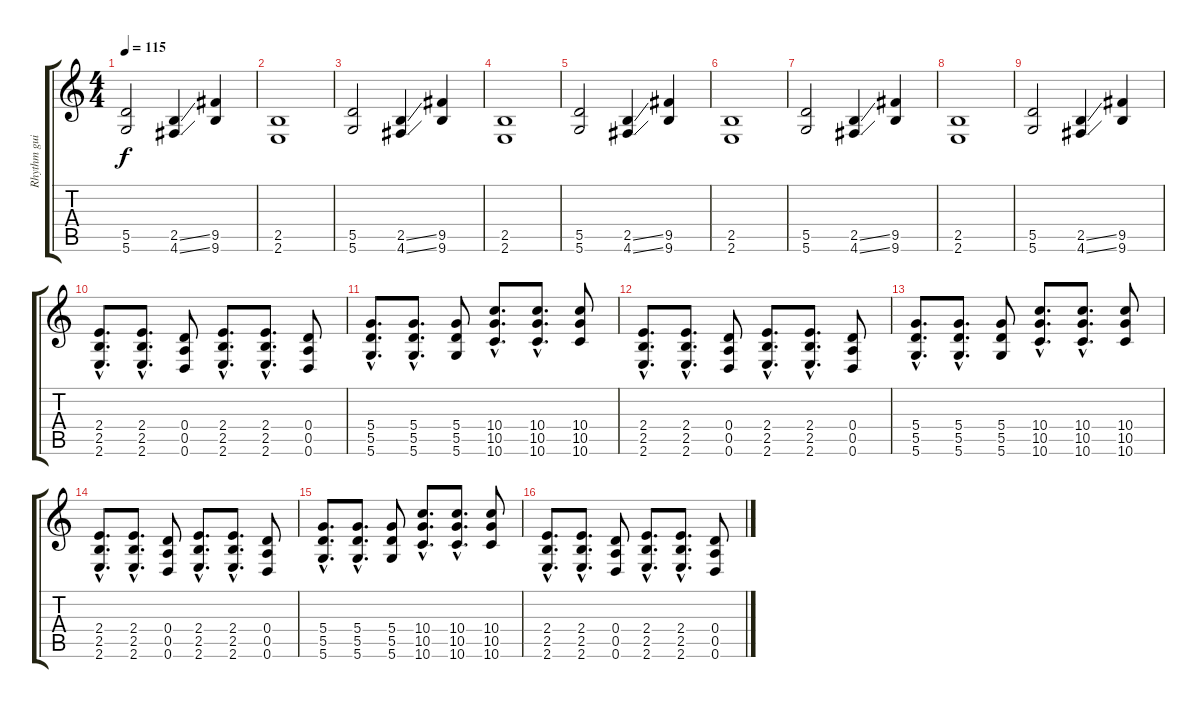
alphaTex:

\track ("Rhythm guitar" "Rhythm gui") {instrument distortionguitar}
\staff {score tabs}
\tuning (E4 B3 G3 D3 A2 D2) {hide}
\ts (4 4)
\tempo 115
\clef g2
\ks c
(5.5 5.6).2{dy f} (2.5{ss} 4.6{ss}).4 (9.5 9.6).4 |
(2.5 2.6).1 |
(5.5 5.6).2 (2.5{ss} 4.6{ss}).4 (9.5 9.6).4 |
(2.5 2.6).1 |
(5.5 5.6).2 (2.5{ss} 4.6{ss}).4 (9.5 9.6).4 |
(2.5 2.6).1 |
(5.5 5.6).2 (2.5{ss} 4.6{ss}).4 (9.5 9.6).4 |
(2.5 2.6).1 |
(5.5 5.6).2 (2.5{ss} 4.6{ss}).4 (9.5 9.6).4 |
(2.4{hac} 2.5{hac} 2.6{hac}).8{d} (2.4{hac} 2.5{hac} 2.6{hac}).8{d} (0.4 0.5 0.6).8 (2.4{hac} 2.5{hac} 2.6{hac}).8{d} (2.4{hac} 2.5{hac} 2.6{hac}).8{d} (0.4 0.5 0.6).8 |
(5.4{hac} 5.5{hac} 5.6{hac}).8{d} (5.4{hac} 5.5{hac} 5.6{hac}).8{d} (5.4 5.5 5.6).8 (10.4{hac} 10.5{hac} 10.6{hac}).8{d} (10.4{hac} 10.5{hac} 10.6{hac}).8{d} (10.4 10.5 10.6).8 |
(2.4{hac} 2.5{hac} 2.6{hac}).8{d} (2.4{hac} 2.5{hac} 2.6{hac}).8{d} (0.4 0.5 0.6).8 (2.4{hac} 2.5{hac} 2.6{hac}).8{d} (2.4{hac} 2.5{hac} 2.6{hac}).8{d} (0.4 0.5 0.6).8 |
(5.4{hac} 5.5{hac} 5.6{hac}).8{d} (5.4{hac} 5.5{hac} 5.6{hac}).8{d} (5.4 5.5 5.6).8 (10.4{hac} 10.5{hac} 10.6{hac}).8{d} (10.4{hac} 10.5{hac} 10.6{hac}).8{d} (10.4 10.5 10.6).8 |
(2.4{hac} 2.5{hac} 2.6{hac}).8{d} (2.4{hac} 2.5{hac} 2.6{hac}).8{d} (0.4 0.5 0.6).8 (2.4{hac} 2.5{hac} 2.6{hac}).8{d} (2.4{hac} 2.5{hac} 2.6{hac}).8{d} (0.4 0.5 0.6).8 |
(5.4{hac} 5.5{hac} 5.6{hac}).8{d} (5.4{hac} 5.5{hac} 5.6{hac}).8{d} (5.4 5.5 5.6).8 (10.4{hac} 10.5{hac} 10.6{hac}).8{d} (10.4{hac} 10.5{hac} 10.6{hac}).8{d} (10.4 10.5 10.6).8 |
(2.4{hac} 2.5{hac} 2.6{hac}).8{d} (2.4{hac} 2.5{hac} 2.6{hac}).8{d} (0.4 0.5 0.6).8 (2.4{hac} 2.5{hac} 2.6{hac}).8{d} (2.4{hac} 2.5{hac} 2.6{hac}).8{d} (0.4 0.5 0.6).8
